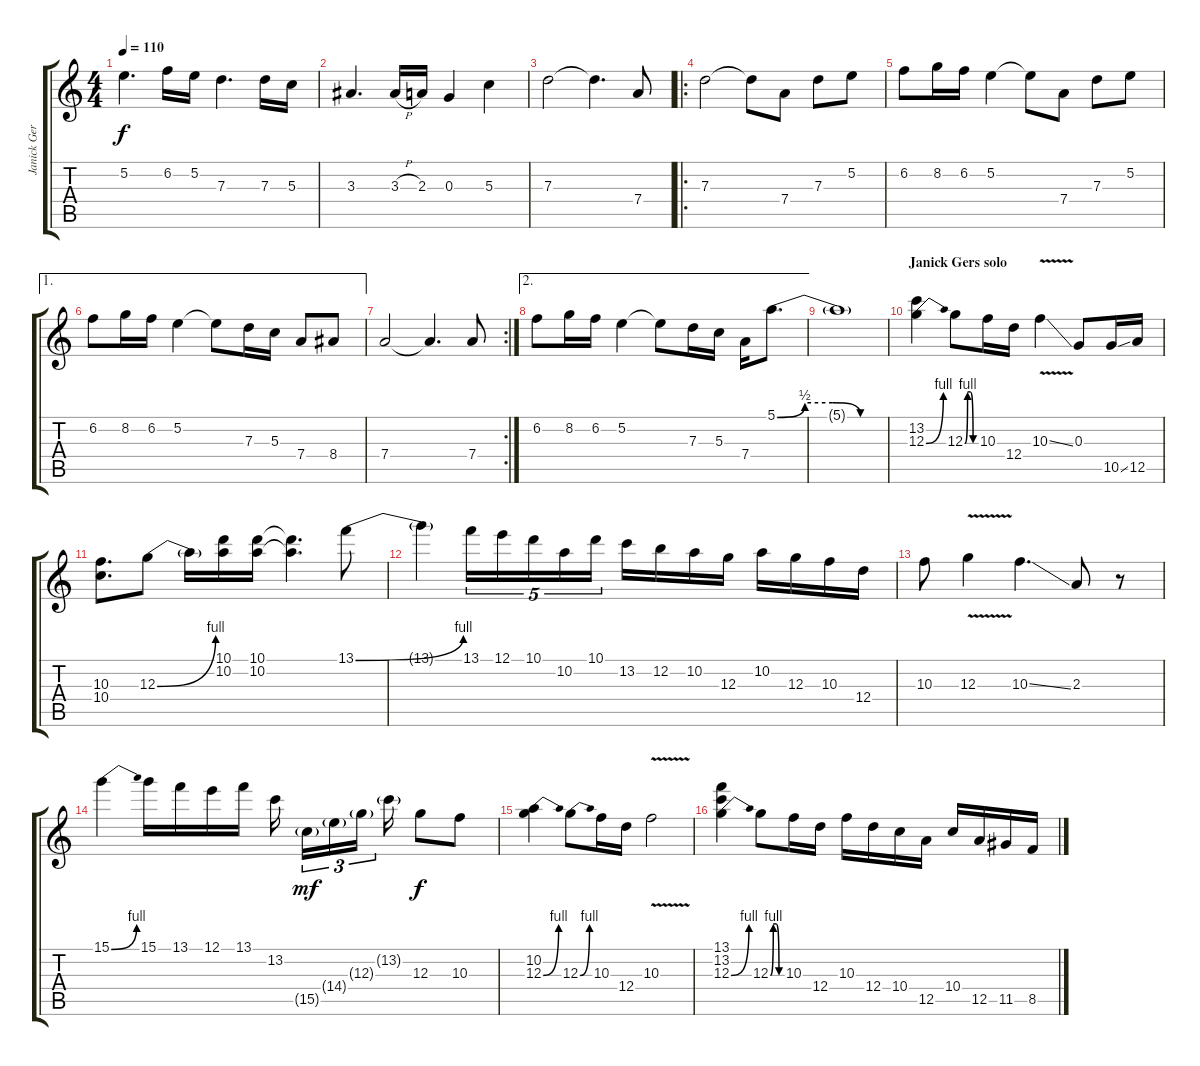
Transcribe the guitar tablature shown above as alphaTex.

\track ("Janick Gers" "Janick Ger") {instrument overdrivenguitar}
\staff {score tabs}
\tuning (E4 B3 G3 D3 A2 E2) {hide}
\ts (4 4)
\tempo 110
\clef g2
\ks c
5.2.4{d dy f} 6.2.16 5.2.16 7.3.4{d} 7.3.16 5.3.16 |
3.3.4{d} 3.3{h}.16 2.3.16 0.3.4 5.3.4 |
7.3.2 7.3{t}.4{d} 7.4.8 |
\ro
7.3.2 7.3{t}.8 7.4.8 7.3.8 5.2.8 |
6.2.8 8.2.16 6.2.16 5.2.4 5.2{t}.8 7.4.8 7.3.8 5.2.8 |
\ae 1
6.2.8 8.2.16 6.2.16 5.2.4 5.2{t}.8 7.3.16 5.3.16 7.4.8 8.4.8 |
\rc 2
7.4.2 7.4{t}.4{d} 7.4.8 |
\ae 2
6.2.8 8.2.16 6.2.16 5.2.4 5.2{t}.8 7.3.16 5.3.16 7.4.16 5.1{be (custom 0 0 15 2 30 2 45 0 60 0)}.8{d} |
5.1{t}.1 |
\section ("" "Janick Gers solo")
(13.2 12.3{be (bend 0 0 60 4)}).4{volume 13 instrument distortionguitar} 12.3{be (custom 0 0 15 4 30 4 45 0 60 0)}.8 10.3.16 12.4.16 10.3{v ss}.4 0.3.8 10.5{ss}.16 12.5.16 |
(10.3 10.4).8{d} 12.3{be (bend 0 0 60 4)}.8 12.3{t}.16 (10.1 10.2).16 (10.1 10.2).16 (10.1{t} 10.2{t}).4{d} 13.1{be (bend 0 0 60 4)}.8 |
13.1{t}.4 13.1.16{tu (5 4)} 12.1.16{tu (5 4)} 10.1.16{tu (5 4)} 10.2.16{tu (5 4)} 10.1.16{tu (5 4)} 13.2.16 12.2.16 10.2.16 12.3.16 10.2.16 12.3.16 10.3.16 12.4.16 |
10.3.8 12.3{v}.4 10.3{ss}.4{d} 2.3.8 r.8 |
15.1{be (bend 0 0 60 4)}.4 15.1.16 13.1.16 12.1.16 13.1.16 13.2.16{beam splitsecondary} 15.5{g}.16{tu (3 2) dy mf} 14.4{g}.16{tu (3 2)} 12.3{g}.16{tu (3 2) beam splitsecondary} 13.2{g}.16 12.3.8{dy f} 10.3.8 |
(10.2 12.3{be (bend 0 0 60 4)}).4 12.3{be (bend 0 0 60 4)}.8 10.3.16 12.4.16 10.3{v}.2 |
(13.1 13.2 12.3{be (bend 0 0 60 4)}).4 12.3{be (custom 0 0 15 4 30 4 45 0 60 0)}.8 10.3.16 12.4.16 10.3.16 12.4.16 10.4.16 12.5.16 10.4.16 12.5.16 11.5.16 8.5.16
